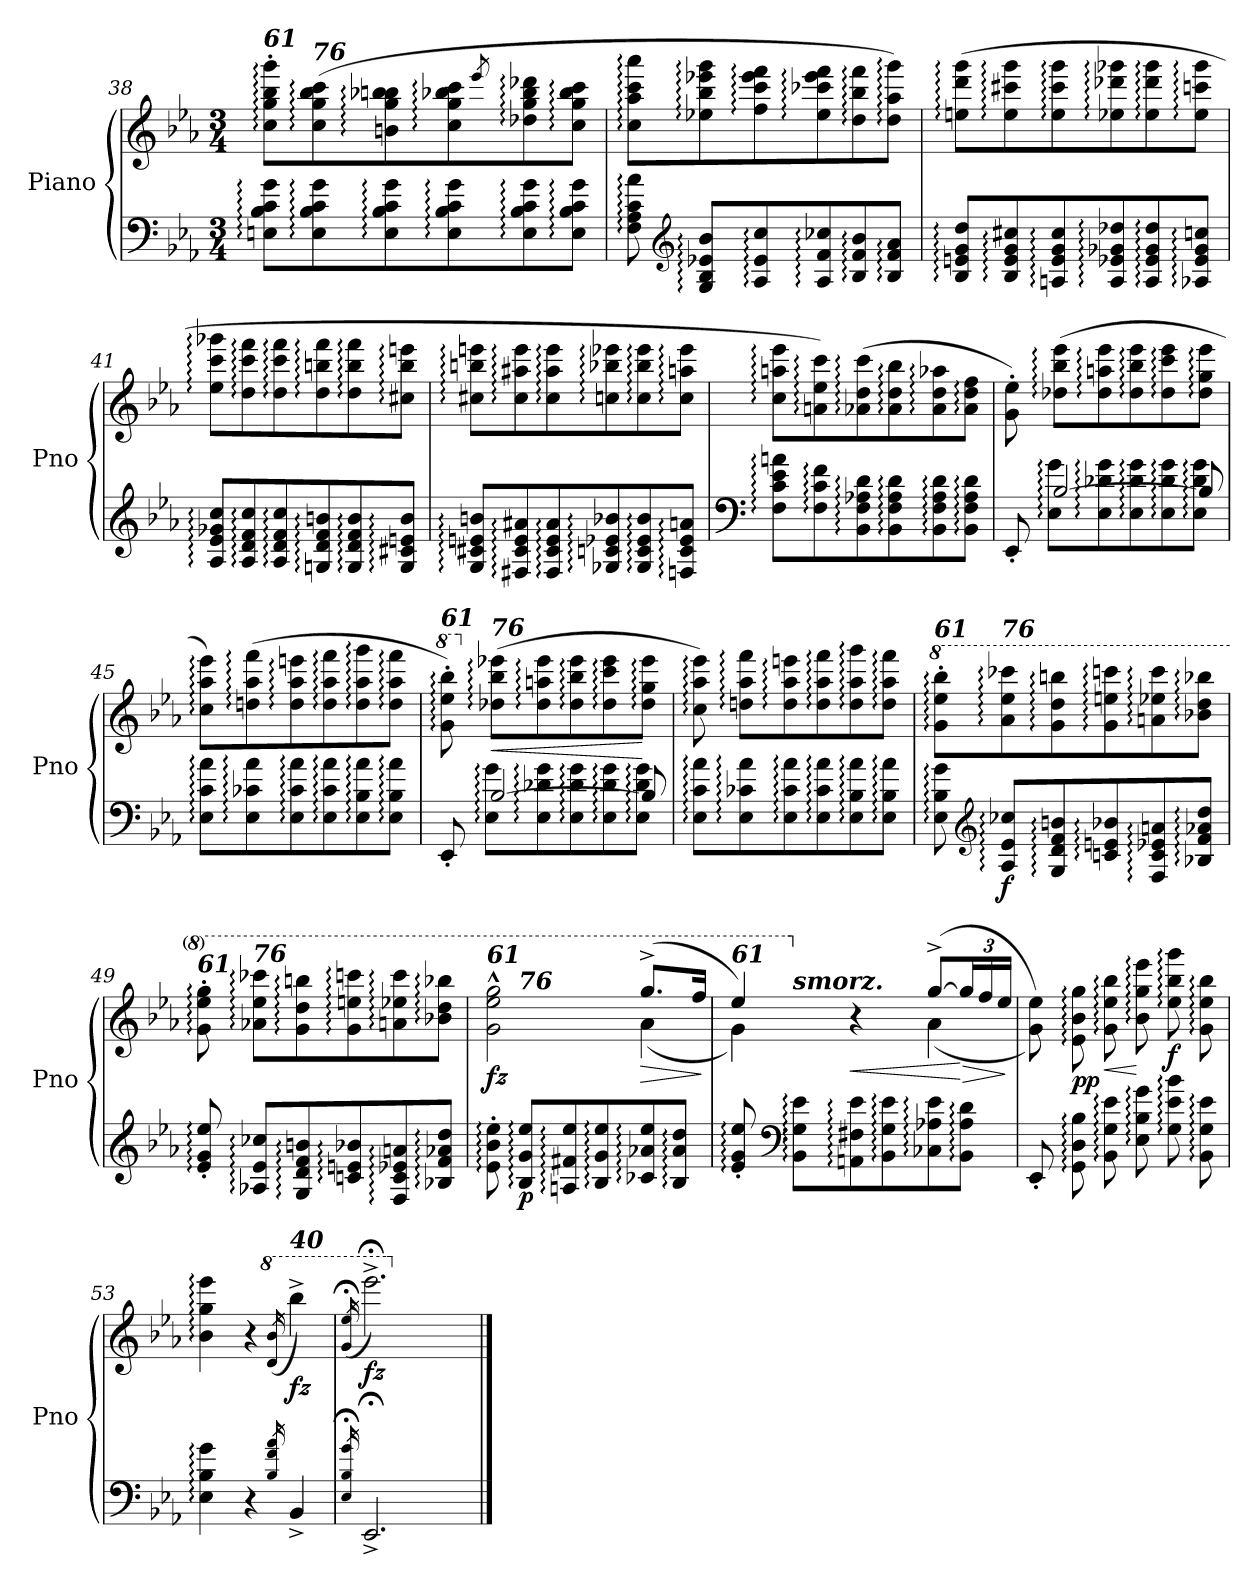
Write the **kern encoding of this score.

**kern	**kern	**dynam
*part1	*part1	*part1
*staff2	*staff1	*staff1/2
*I"Piano	*	*
*I'Pno	*	*
!!LO:LB:g=z
*clefF4	*clefG2	*
*k[b-e-a-]	*k[b-e-a-]	*
*M3/4	*M3/4	*
=38	=38	=38
!	!LO:TX:a:Bi:t=61	!
8En\: 8B-\: 8c\: 8g\:L	8cc\:' 8gg\:' 8bb-\:' 8ggg\:'L	.
!	!LO:TX:a:Bi:t=76	!
8E\: 8B-\: 8c\: 8g\:	(>8cc\: 8gg\: 8bb-\: 8ccc\:	.
8E\: 8B-\: 8c\: 8g\:	8bn\: 8gg\: 8bb-X\: 8bbn\:	.
8E\: 8B-\: 8c\: 8g\:	8cc\: 8gg\: 8bb-X\: 8ccc\:	.
.	8qeee-/	.
8E\: 8B-\: 8c\: 8g\:	8dd-X\: 8gg\: 8bb-\: 8ddd-X\:	.
8E\: 8B-\: 8c\: 8g\:J	8cc\: 8gg\: 8bb-\: 8ccc\:J	.
!!LO:PB:g=z
=39	=39	=39
8F\: 8A-\: 8c\: 8a-\:	8cc\: 8aa-\: 8ccc\: 8aaa-\:L	.
*clefG2	*	*
8G/: 8B-/: 8e-X/: 8b-/:L	8ee-X\: 8bb-\: 8eee-X\: 8ggg\:	.
8A-/: 8e-/: 8cc/:	8ff\: 8ccc\: 8eee-\: 8fff\:	.
8A-/: 8f/: 8cc-X/:	8ee-\: 8ccc-X\: 8eee-\: 8fff\:	.
8B-/: 8f/: 8b-/:	8dd\: 8bb-\: 8fff\:	.
8B-/: 8f/: 8a-/:J	8dd\: 8aa-\: 8ggg\:J)	.
=40	=40	=40
8B-/: 8en/: 8g/: 8dd/:L	(>8een\: 8ddd\: 8ggg\:L	.
8B-/: 8e/: 8g/: 8cc#X/:	8ee\: 8ccc#X\: 8ggg\:	.
8An/: 8e/: 8g/: 8cc#/:	8ee\: 8ccc#\: 8ggg\:	.
8A/: 8e-X/: 8g-X/: 8dd-X/:	8ee-X\: 8ddd-X\: 8ggg-X\:	.
8A/: 8e-/: 8g-/: 8dd-/:	8ee-\: 8ddd-\: 8ggg-\:	.
8A-X/: 8e-/: 8g-/: 8ccn/:J	8ee-\: 8cccn\: 8ggg-\:J	.
=41	=41	=41
8A-/: 8e-/: 8g-X/: 8cc/:L	8ee-\: 8ccc\: 8ggg-X\:L	.
8A-/: 8d/: 8f/: 8cc/:	8dd\: 8ccc\: 8fff\:	.
8A-/: 8d/: 8f/: 8cc/:	8dd\: 8ccc\: 8fff\:	.
8Gn/: 8d/: 8f/: 8bn/:	8dd\: 8bbn\: 8fff\:	.
8G/: 8d/: 8f/: 8b/:	8dd\: 8bb\: 8fff\:	.
8G/: 8c#X/: 8en/: 8b/:J	8cc#X\: 8bb\: 8eeen\:J	.
!!LO:LB:g=z
=42	=42	=42
8G/: 8c#X/: 8en/: 8bn/:L	8cc#X\: 8bbn\: 8eeen\:L	.
8F#X/: 8c#/: 8e/: 8a#X/:	8cc#\: 8aa#X\: 8eee\:	.
8F#/: 8c#/: 8e/: 8a#/:	8cc#\: 8aa#\: 8eee\:	.
8G-X/: 8cn/: 8e-X/: 8b-X/:	8ccn\: 8bb-X\: 8eee-X\:	.
8G-/: 8c/: 8e-/: 8b-/:	8cc\: 8bb-\: 8eee-\:	.
8Fn/: 8c/: 8e-/: 8an/:J	8cc\: 8aan\: 8eee-\:J	.
=43	=43	=43
*clefF4	*	*
8F\: 8c\: 8e-\: 8an\:L	8cc\: 8aan\: 8eee-\:L	.
8F\: 8c\: 8f\:	8an\: 8ee-\: 8ccc\:)	.
8BB-\: 8F\: 8A-X\: 8d\:	(>8a-X\: 8dd\: 8ccc\:	.
8BB-\: 8F\: 8A-\: 8d\:	8a-\: 8dd\: 8bb-\:	.
8BB-\: 8F\: 8A-\: 8d\:	8a-\: 8dd\: 8aa-X\:	.
8BB-\: 8F\: 8A-\: 8d\:J	8a-\: 8dd\: 8ff\:J	.
=44	=44	=44
*^	*	*
8EE-'/	8ryy	8g\' 8ee-\')	.
[2B-/	8E-\: 8g\:L	(>8dd-X\: 8bb-\: 8eee-\:L	.
.	8E-\: 8d-X\: 8g\:	8dd-\: 8aan\: 8eee-\:	.
.	8E-\: 8d-\: 8g\:	8dd-\: 8bb-\: 8eee-\:	.
.	8E-\: 8d-\: 8g\:	8dd-\: 8ccc\: 8eee-\:	.
8B-]	8E-\: 8d-\: 8g\:J	8dd-\: 8gg\: 8eee-\:J	.
*v	*v	*	*
!!LO:LB:g=z
=45	=45	=45
8E-\: 8c\: 8a-\:L	8cc\: 8aa-\: 8eee-\:L)	.
8E-\: 8c-X\: 8a-\:	(>8ddn\: 8aa-\: 8fff\:	.
8E-\: 8c-\: 8a-\:	8dd\: 8aa-\: 8eeen\:	.
8E-\: 8c-\: 8a-\:	8dd\: 8aa-\: 8fff\:	.
8E-\: 8B-\: 8a-\:	8dd\: 8aa-\: 8ggg\:	.
8E-\: 8B-\: 8a-\:J	8dd\: 8aa-\: 8fff\:J	.
!!LO:LB:g=z
=46	=46	=46
*^	*	*
*	*	*8va	*
!	!	!LO:TX:a:Bi:t=61	!
8EE-'/	8ryy	8gg\:' 8eee-\:' 8bbb-\:')	.
*	*	*X8va	*
!	!	!LO:TX:a:Bi:t=76	!
!	!	!	!LO:HP:b
[2B-/	8E-\: 8g\:L	(>8dd-X\: 8bb-\: 8eee-X\:L	<
.	8E-\: 8d-X\: 8g\:	8dd-\: 8aan\: 8eee-\:	.
.	8E-\: 8d-\: 8g\:	8dd-\: 8bb-\: 8eee-\:	.
.	8E-\: 8d-\: 8g\:	8dd-\: 8ccc\: 8eee-\:	.
8B-]	8E-\: 8d-\: 8g\:J	8dd-\: 8gg\: 8eee-\:J	[
*v	*v	*	*
=47	=47	=47
8E-\: 8c\: 8a-\:L	8cc\: 8aa-\: 8eee-\:)	.
8E-\: 8c-X\: 8a-\:	8ddn\: 8aa-\: 8fff\:L	.
8E-\: 8c-\: 8a-\:	8dd\: 8aa-\: 8eeen\:	.
8E-\: 8c-\: 8a-\:	8dd\: 8aa-\: 8fff\:	.
8E-\: 8B-\: 8a-\:	8dd\: 8aa-\: 8ggg\:	.
8E-\: 8B-\: 8a-\:J	8dd\: 8aa-\: 8fff\:J	.
=48	=48	=48
*	*8va	*
!	!LO:TX:a:Bi:t=61	!
8E-\: 8B-\: 8g\:	8gg\:' 8eee-\:' 8bbb-\:'L	.
*clefG2	*	*
!	!LO:TX:a:Bi:t=76	!
!	!	!LO:DY:b=2
8A-/: 8e-/: 8cc-X/:L	8aa-\: 8eee-\: 8cccc-X\:	f
8G/: 8d/: 8f/: 8bn/:	8gg\: 8ddd\: 8bbbn\:	.
8cn/: 8en/: 8b-X/:	8gg\: 8eeen\: 8ccccn\:	.
8F/: 8c/: 8e-X/: 8an/:	8aan\: 8eee-X\: 8cccc\:	.
8B-X/: 8f/: 8a-X/: 8dd/:J	8bb-X\: 8ddd\: 8bbb-X\:J	.
!!LO:PB:g=z
=49	=49	=49
!	!LO:TX:a:Bi:t=61	!
8e-/:' 8g/:' 8ee-/:'	8gg\:' 8eee-\:' 8ggg\:'	.
!	!LO:TX:a:Bi:t=76	!
8A-X/: 8e-/: 8cc-X/:L	8aa-X\: 8eee-\: 8cccc-X\:L	.
8G/: 8d/: 8f/: 8bn/:	8gg\: 8ddd\: 8bbbn\:	.
8cn/: 8en/: 8b-X/:	8gg\: 8eeen\: 8ccccn\:	.
8F/: 8c/: 8e-X/: 8an/:	8aan\: 8eee-X\: 8cccc\:	.
8B-X/: 8f/: 8a-X/: 8dd/:J	8bb-X\: 8ddd\: 8bbb-X\:J	.
=50	=50	=50
*	*^	*
!	!LO:TX:a:Bi:t=61	!	!
!	!	!	!LO:DY:b
*	*	*^	*
8e-\:' 8b-\:' 8ee-\:'	2gg\^^ 2eee-\^^ 2ggg\^^	2ryy	8ryy	fz
!	!	!	!LO:TX:a:Bi:t=76	!
!	!	!	!	!LO:DY:b=2
8B-/: 8g/: 8ee-/:L	.	.	2ryy	p
8An/: 8f#X/: 8ee-/:	.	.	.	.
8B-/: 8g/: 8ee-/:	.	.	.	.
!	!	!	!	!LO:HP:b
8c-X/: 8a-X/: 8ee-/:	(>8.ggg^/L	(<4aa-\	.	>
8B-/: 8a-/: 8dd/:J	.	.	8ryy	.
.	16fff/Jk	.	.	.
.	.	.	.	]
=51	=51	=51	=51	=51
!	!LO:TX:a:Bi:t=61	!	!	!
8e-/:' 8g/:' 8ee-/:'	4eee-/)	4gg\)	8ryy	.
*clefF4	*	*	*	*
!	!	!	!LO:TX:a:Bi:t=smorz.	!
8BB-\: 8G\: 8e-\:L	.	.	2ryy	.
*	*X8va	*	*	*
!	!	!	!	!LO:HP:b
8AAn\: 8F#X\: 8e-\:	4r	4ryy	.	<
8BB-\: 8G\: 8e-\:	.	.	.	.
8C-X\: 8A-X\: 8e-\:	(>[8gg^/L	(<4a-\	.	.
*	*Xbrackettup	*	*	*
!	!	!	!	!LO:HP:n=1:b
8BB-\: 8A-\: 8d\:J	24gg/L]	.	8ryy	[ >
.	24ff/	.	.	.
.	24ee-/JJ	.	.	.
.	.	.	.	]
*	*v	*v	*v	*
!!LO:PB:g=z
=52	=52	=52
8EE-'/	8g\ 8ee-\))	.
!	!	!LO:DY:b
8GG\: 8D\: 8B-\:	8e-\: 8b-\: 8gg\:	pp
!	!	!LO:HP:b
8BB-\: 8G\: 8e-\:	8g\: 8ee-\: 8bb-\:	<
8E-\: 8B-\: 8g\:	8b-\: 8gg\: 8eee-\:	[
!	!	!LO:DY:b
8G\: 8e-\: 8b-\:	8ee-\: 8bb-\: 8ggg\:	f
8BB-\: 8G\: 8e-\:	8g\: 8ee-\: 8bb-\:	.
=53	=53	=53
4E-\: 4B-\: 4g\:	4b-\: 4gg\: 4eee-\:	.
4r	4r	.
*	*8va	*
16qB-/ 16qf/ 16qa-/	(>16qdd/ 16qbb-/	.
!	!LO:TX:a:Bi:t=40	!
!	!	!LO:DY:b
4BB-^/	4bbb-^\)	fz
=54	=54	=54
16qE-/; 16qB-/; 16qg/;	(>16qgg/;< 16qeee-/;<	.
!	!	!LO:DY:b
2.EE-;^/	2.eeee-;<^\)	fz
*	*X8va	*
8ryy	8ryy	.
==	==	==
*-	*-	*-
